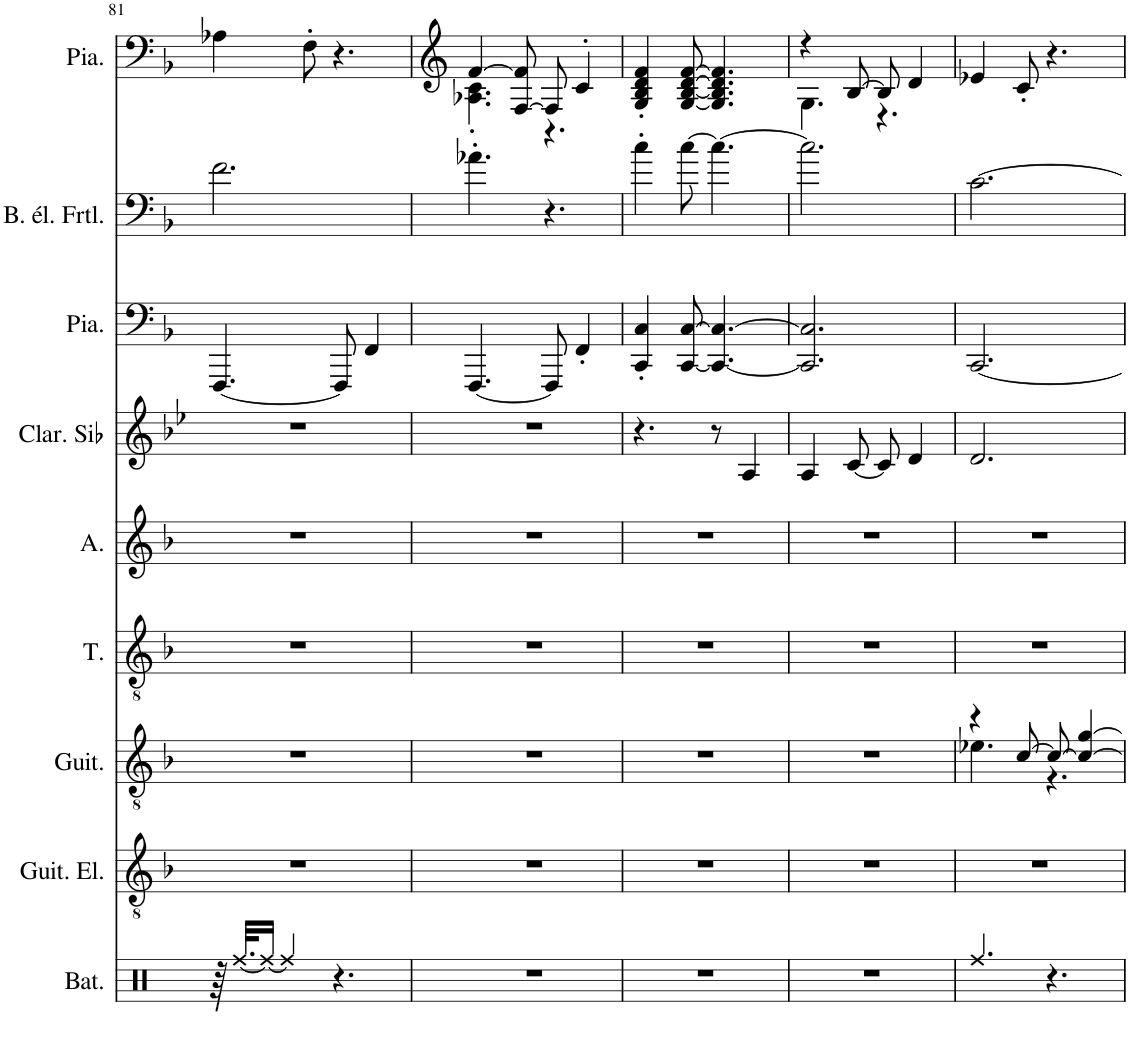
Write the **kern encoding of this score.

**kern	**kern	**kern	**kern	**kern	**kern	**kern	**kern	**kern
*part9	*part8	*part7	*part6	*part5	*part4	*part3	*part2	*part1
*staff9	*staff8	*staff7	*staff6	*staff5	*staff4	*staff3	*staff2	*staff1
*I"Batterie, Drums	*I"Guitare électrique, Overdriven Guitar	*I"Guitare classique	*I"Ténor, Choir Aahs	*I"Alto, Choir Aahs	*I"Clarinette en Sib	*I"Piano, Acoustic Grand Piano	*I"Basse électrique fretless, Fretless Bass	*I"Piano, Acoustic Grand Piano
*I'Bat.	*I'Guit. El.	*I'Guit.	*I'T.	*I'A.	*I'Clar. Sib	*I'Pia.	*I'B. él. Frtl.	*I'Pia.
!!LO:PB:g=z
*clefX	*clefGv2	*clefGv2	*clefGv2	*clefG2	*clefG2	*clefF4	*clefF4	*clefF4
*	*	*	*	*	*Trd1c2	*	*Trd7c12	*
*k[]	*k[b-]	*k[b-]	*k[b-]	*k[b-]	*k[b-e-]	*k[b-]	*k[b-]	*k[b-]
*M6/8	*M6/8	*M6/8	*M6/8	*M6/8	*M6/8	*M6/8	*M6/8	*M6/8
=81	=81	=81	=81	=81	=81	=81	=81	=81
64r	2.r	2.r	2.r	2.r	2.r	[4.FFF/	2.f\	4A-X\
[32.Rff/KLL	.	.	.	.	.	.	.	.
16Rff/JJ_	.	.	.	.	.	.	.	.
4Rff/]	.	.	.	.	.	.	.	.
.	.	.	.	.	.	.	.	8F'\
4.r	.	.	.	.	.	8FFF/]	.	4.r
.	.	.	.	.	.	4FF/	.	.
=82	=82	=82	=82	=82	=82	=82	=82	=82
*	*	*	*	*	*	*	*	*^
2.r	2.r	2.r	2.r	2.r	2.r	[4.FFF/	4.a-X'\	[4f/	4.A-X\' 4.c\'
.	.	.	.	.	.	.	.	[8F/ 8f/]	.
.	.	.	.	.	.	8FFF/]	4.r	8F/]	4.r
.	.	.	.	.	.	4FF'/	.	4c'/	.
*	*	*	*	*	*	*	*	*v	*v
=83	=83	=83	=83	=83	=83	=83	=83	=83
2.r	2.r	2.r	2.r	2.r	4.r	4CC/' 4C/'	4cc'\	4G/' 4B-/' 4d/' 4f/'
.	.	.	.	.	.	[8CC/ [8C/	[8cc\	[8G/ [8B-/ [8d/ [8f/
.	.	.	.	.	8r	4.CC/_ 4.C/_	4.cc\_	4.G/] 4.B-/] 4.d/] 4.f/]
.	.	.	.	.	4A/	.	.	.
=84	=84	=84	=84	=84	=84	=84	=84	=84
*	*	*	*	*	*	*	*	*^
2.r	2.r	2.r	2.r	2.r	4A/	2.CC/] 2.C/]	2.cc\]	4r	4.G\
.	.	.	.	.	[8c/	.	.	[8B-/	.
.	.	.	.	.	8c/]	.	.	8B-/]	4.r
.	.	.	.	.	4d/	.	.	4d/	.
*	*	*	*	*	*	*	*	*v	*v
=85	=85	=85	=85	=85	=85	=85	=85	=85
*	*	*^	*	*	*	*	*	*
4.Rff/	2.r	4r	4.e-X\	2.r	2.r	2.d/	[2.CC/	[2.c\	4e-X/
.	.	[8c/	.	.	.	.	.	.	8c'/
4.r	.	8c/_	4.r	.	.	.	.	.	4.r
.	.	4c/_ [4g/	.	.	.	.	.	.	.
*	*	*v	*v	*	*	*	*	*	*
=	=	=	=	=	=	=	=	=
*-	*-	*-	*-	*-	*-	*-	*-	*-
